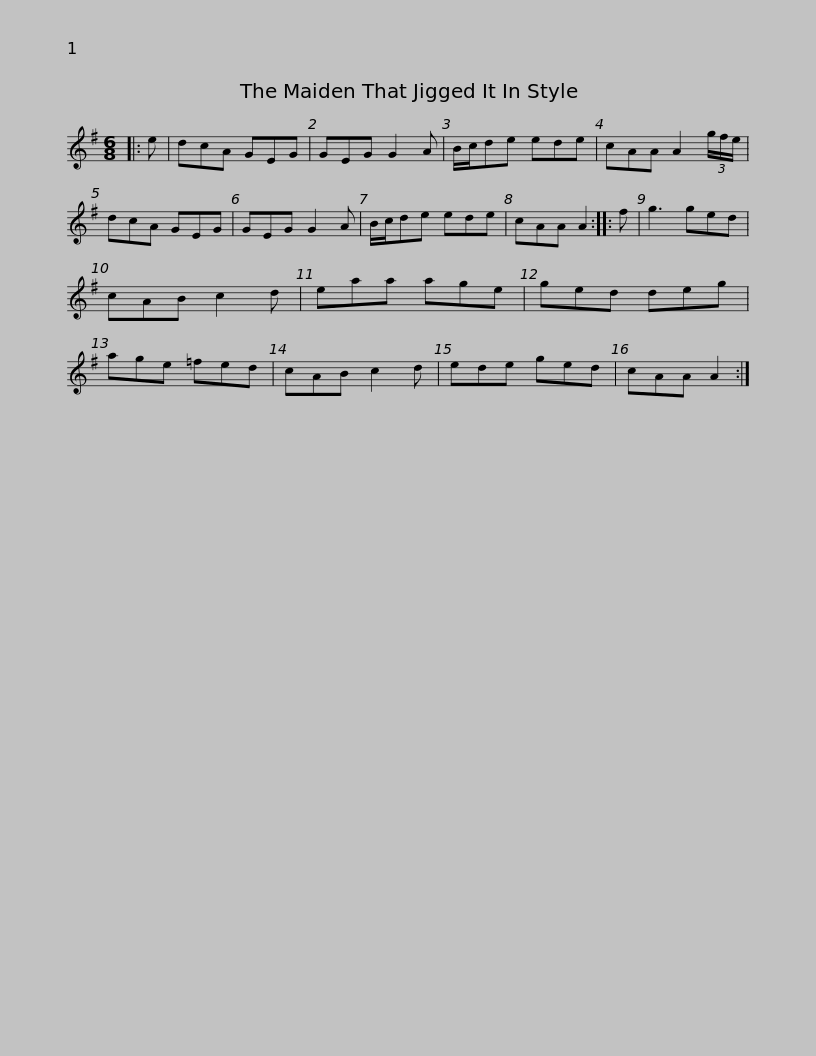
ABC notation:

X:1
L:1/8
M:6/8
I:linebreak $
K:G
V:1 treble
V:1
|: e | dcA GEG | GEG G2 A | B/c/de ede | cAA A2 (3g/f/e/ | %5
 dcA GEG | GEG G2 A |$ B/c/de ede | cAA A2 :: f | %10
 g3 ged | cAB c2 d | eaa age | ged deg | age =fed |$ %15
 cAB c2 d | ede ged | cAA A2 :| %18
